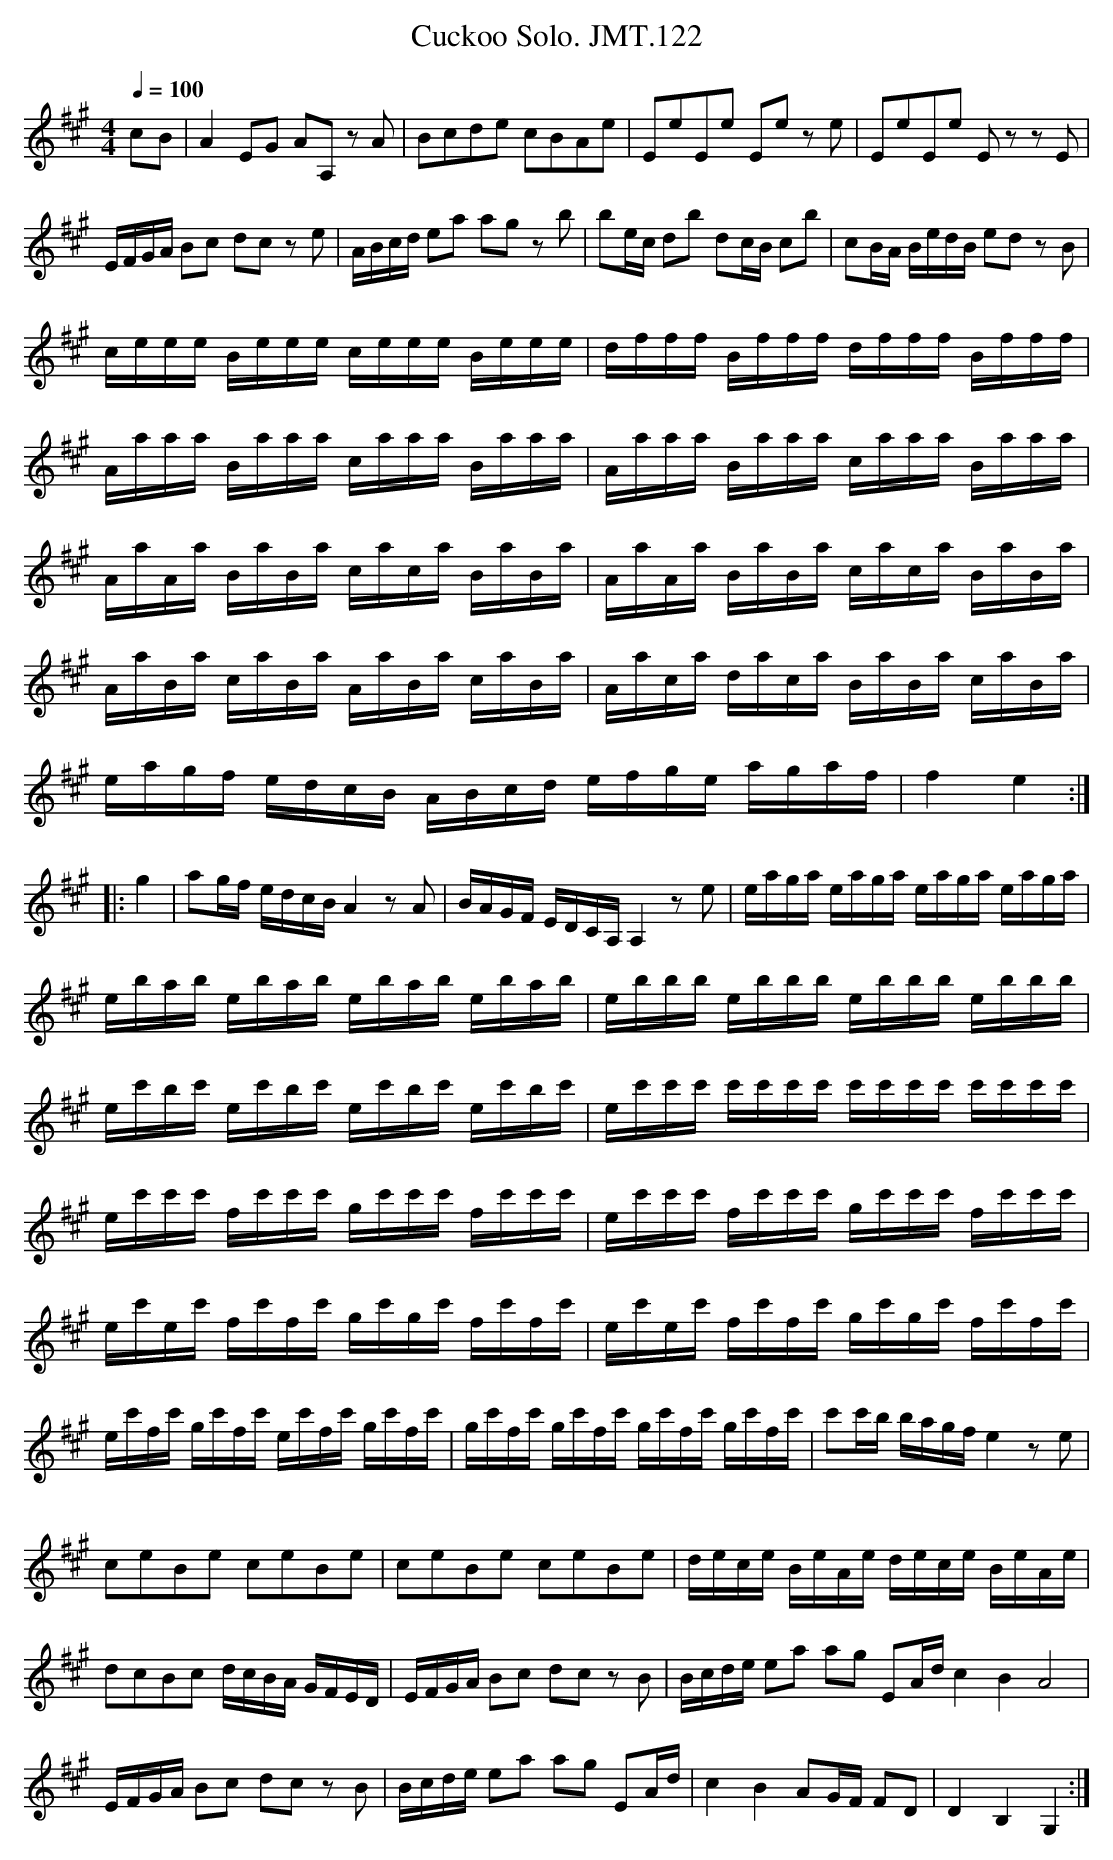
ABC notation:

X:1
T:Cuckoo Solo. JMT.122
M:4/4
L:1/16
Q:1/4=100
K:A
c2-B2|A4E2G2 A2A,2 z2A2|B2c2d2e2 c2B2A2e2|\
E2e2E2e2 E2e2 z2e2|E2e2E2e2 E2z2 z2E2|
EFGA B2c2 d2c2 z2e2|ABcd e2a2 a2g2 z2b2|\
b2ec d2b2 d2cB c2b2|c2BA BedB e2d2 z2B2|
ceee Beee ceee Beee|dfff Bfff dfff Bfff|
Aaaa Baaa caaa Baaa|Aaaa Baaa caaa Baaa|
AaAa BaBa caca BaBa|AaAa BaBa caca BaBa|
AaBa caBa AaBa caBa| Aaca daca BaBa caBa|
eagf edcB ABcd efge agaf|f4e4:|
|:g4|a2gf edcBA4z2A2|BAGF EDCA,A,4z2e2|eaga eaga eaga eaga|
ebab ebab ebab ebab|ebbb ebbb ebbb ebbb|
ec'bc' ec'bc' ec'bc' ec'bc'|ec'c'c' c'c'c'c' c'c'c'c' c'c'c'c'|
ec'c'c' fc'c'c' gc'c'c' fc'c'c'|ec'c'c' fc'c'c' gc'c'c' fc'c'c'|
ec'ec' fc'fc' gc'gc' fc'fc'|ec'ec' fc'fc' gc'gc' fc'fc'|
ec'fc' gc'fc' ec'fc' gc'fc'|gc'fc' gc'fc' gc'fc' gc'fc'|\
c'2c'b bagfe4z2e2|
c2e2B2e2 c2e2B2e2| c2e2B2e2 c2e2B2e2 |dece BeAe dece BeAe |
d2c2B2c2 dcBA GFED|EFGA B2c2 d2c2 z2B2|Bcde e2a2 a2g2 E2Adc4B4A8|
EFGA B2c2 d2c2 z2B2|Bcde e2a2 a2g2 E2Ad|c4B4A2GF F2D2|D4B,4G,4:|
